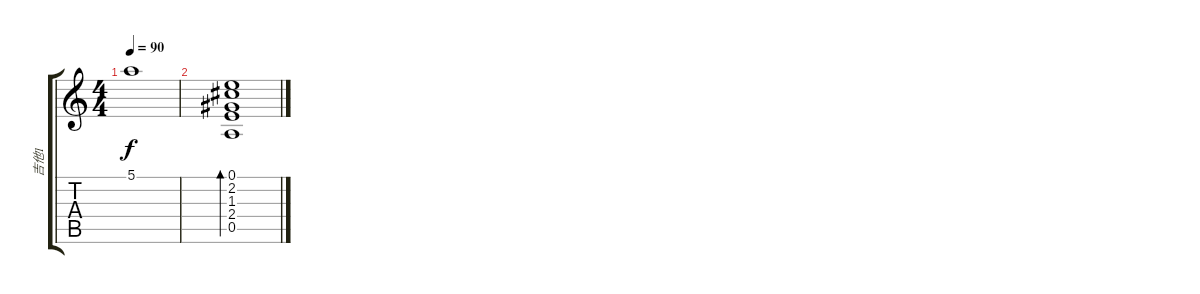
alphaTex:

\track ("吉他1" "吉他1") {instrument acousticguitarnylon}
\staff {score tabs}
\tuning (E4 B3 G3 D3 A2 E2) {hide}
\ts (4 4)
\tempo 90
\clef g2
\ks c
5.1.1{dy f} |
(0.1 2.2 1.3 2.4 0.5).1{bd 480}
